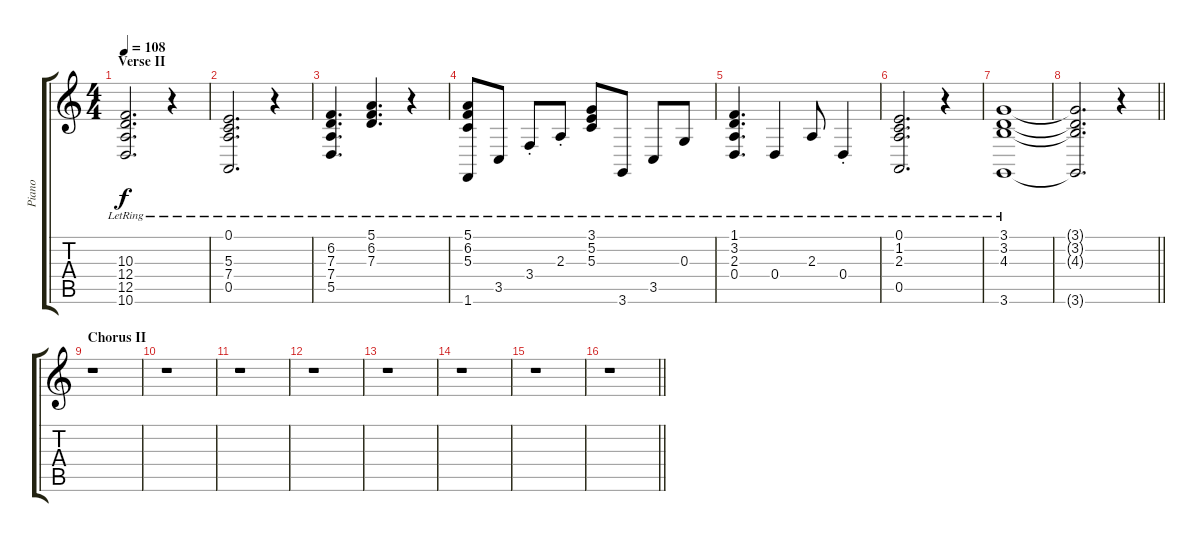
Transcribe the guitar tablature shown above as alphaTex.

\track ("Piano" "Piano") {instrument brightacousticpiano}
\staff {score tabs}
\tuning (E4 B3 G3 D3 A2 E2) {hide}
\ts (4 4)
\section ("" "Verse II")
\tempo 108
\clef g2
\ks c
(10.3{lr} 12.4{lr} 12.5{lr} 10.6{lr}).2{d dy f} r.4 |
(0.1{lr} 5.3{lr} 7.4{lr} 0.5{lr}).2{d} r.4 |
(6.2{lr} 7.3{lr} 7.4{lr} 5.5{lr}).4{d} (5.1{lr} 6.2{lr} 7.3{lr}).4{d} r.4 |
(5.1{lr} 6.2{lr} 5.3{lr} 1.6{lr}).8 3.5{lr}.8 3.4{st lr}.8 2.3{st lr}.8 (3.1{lr} 5.2{lr} 5.3{lr}).8 3.6{lr}.8 3.5{lr}.8 0.3{lr}.8 |
(1.1{lr} 3.2{lr} 2.3{lr} 0.4{lr}).4{d} 0.4{lr}.4 2.3{lr}.8 0.4{st lr}.4 |
(0.1{lr} 1.2{lr} 2.3{lr} 0.5{lr}).2{d} r.4 |
(3.1{lr} 3.2{lr} 4.3{lr} 3.6{lr}).1 |
\barLineRight lightlight
(3.1{t} 3.2{t} 4.3{t} 3.6{t}).2{d} r.4 |
\section ("" "Chorus II")
r.1 |
r.1 |
r.1 |
r.1 |
r.1 |
r.1 |
r.1 |
\barLineRight lightlight
r.1
